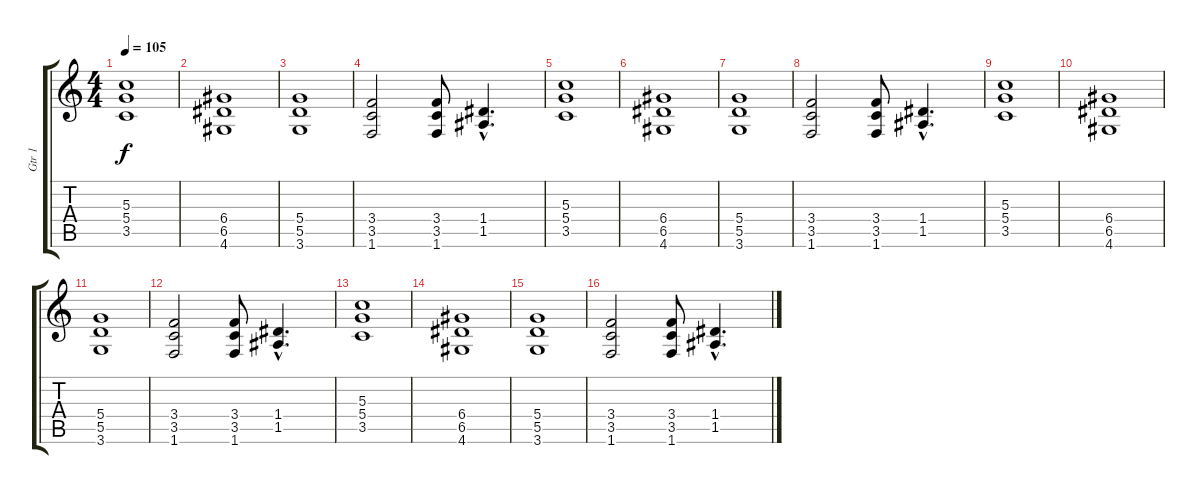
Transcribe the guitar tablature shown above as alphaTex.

\track ("Gtr 1" "Gtr 1") {instrument overdrivenguitar}
\staff {score tabs}
\tuning (E4 B3 G3 D3 A2 E2) {hide}
\ts (4 4)
\tempo 105
\clef g2
\ks c
(5.3 5.4 3.5).1{dy f} |
(6.4 6.5 4.6).1 |
(5.4 5.5 3.6).1 |
(3.4 3.5 1.6).2 (3.4 3.5 1.6).8 (1.4{hac} 1.5{hac}).4{d} |
(5.3 5.4 3.5).1 |
(6.4 6.5 4.6).1 |
(5.4 5.5 3.6).1 |
(3.4 3.5 1.6).2 (3.4 3.5 1.6).8 (1.4{hac} 1.5{hac}).4{d} |
(5.3 5.4 3.5).1 |
(6.4 6.5 4.6).1 |
(5.4 5.5 3.6).1 |
(3.4 3.5 1.6).2 (3.4 3.5 1.6).8 (1.4{hac} 1.5{hac}).4{d} |
(5.3 5.4 3.5).1 |
(6.4 6.5 4.6).1 |
(5.4 5.5 3.6).1 |
(3.4 3.5 1.6).2 (3.4 3.5 1.6).8 (1.4{hac} 1.5{hac}).4{d}
